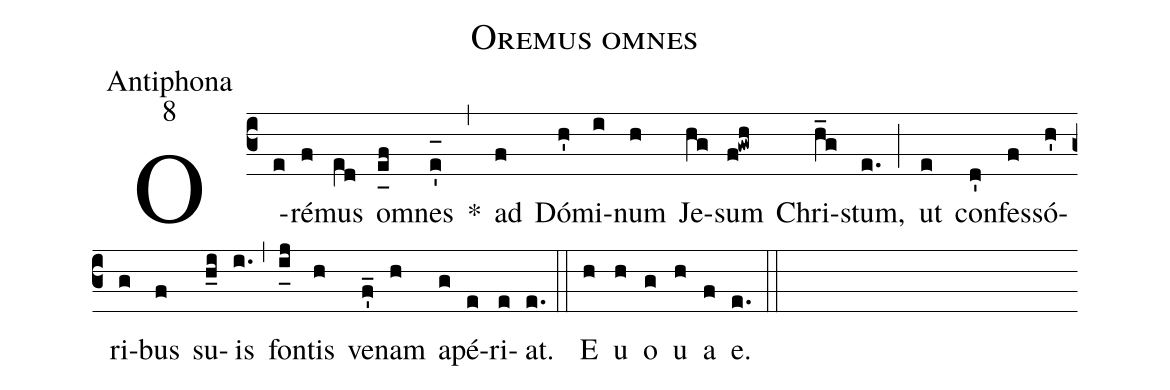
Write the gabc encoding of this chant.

name:Oremus omnes;
office-part:Antiphona;
mode:8;
%%
(c3) O(e)ré(f)mus(e[ll:1]d) o(e_[uh:l]f)mnes(e'_[oh:h]) *(,) ad(f) Dó(h')mi(i)num(h) Je(hg)sum(f!gwh) Chri(h_g)stum,(e.) (;) ut(e) con(d')fes(f)só(h')ri(g)bus(f) su(h_i)is(i.) (,) fon(i_[uh:l]j)tis(h) ve(f'_)nam(h) a(g)pé(e)ri(e)at.(e.) (::) <eu>E(h) u(h) o(g) u(h) a(f) e.</eu>(e.) (::)
